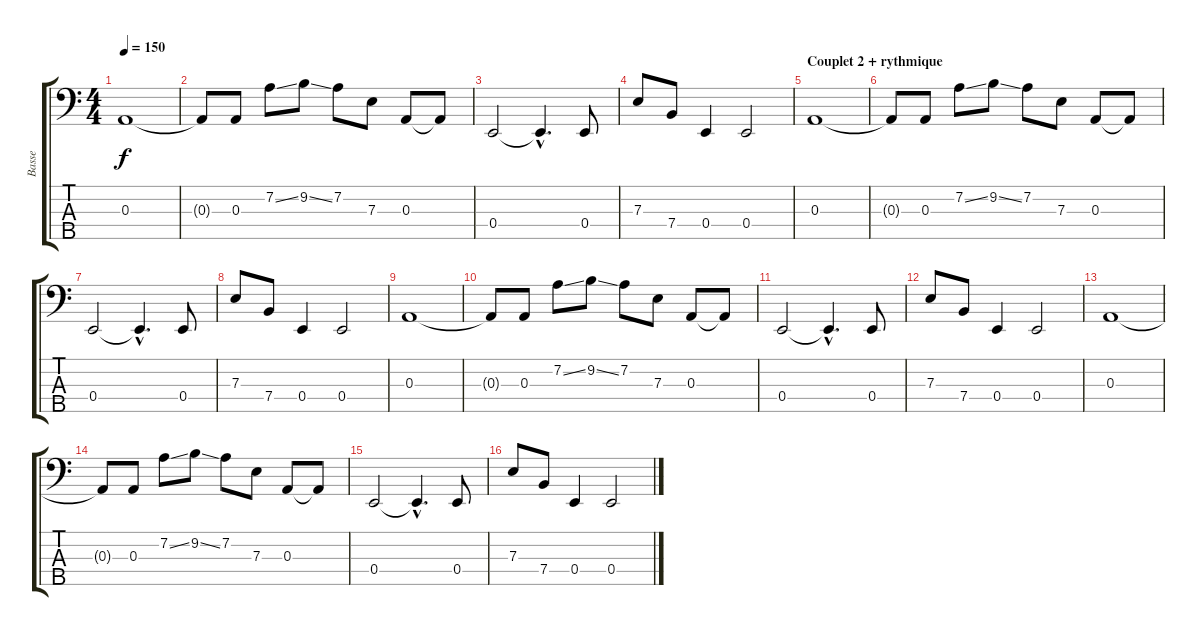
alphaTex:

\track ("Basse" "Basse") {instrument electricbassfinger}
\staff {score tabs}
\tuning (G2 D2 A1 E1 B0) {hide}
\ts (4 4)
\tempo 150
\clef f4
\ks c
0.3.1{dy f} |
0.3{t}.8 0.3.8 7.2{ss}.8 9.2{ss}.8 7.2.8 7.3.8 0.3.8 0.3{t}.8 |
0.4.2 0.4{hac t}.4{d} 0.4.8 |
7.3.8 7.4.8 0.4.4 0.4.2 |
\section ("" "Couplet 2 + rythmique")
0.3.1 |
0.3{t}.8 0.3.8 7.2{ss}.8 9.2{ss}.8 7.2.8 7.3.8 0.3.8 0.3{t}.8 |
0.4.2 0.4{hac t}.4{d} 0.4.8 |
7.3.8 7.4.8 0.4.4 0.4.2 |
0.3.1 |
0.3{t}.8 0.3.8 7.2{ss}.8 9.2{ss}.8 7.2.8 7.3.8 0.3.8 0.3{t}.8 |
0.4.2 0.4{hac t}.4{d} 0.4.8 |
7.3.8 7.4.8 0.4.4 0.4.2 |
0.3.1 |
0.3{t}.8 0.3.8 7.2{ss}.8 9.2{ss}.8 7.2.8 7.3.8 0.3.8 0.3{t}.8 |
0.4.2 0.4{hac t}.4{d} 0.4.8 |
7.3.8 7.4.8 0.4.4 0.4.2
